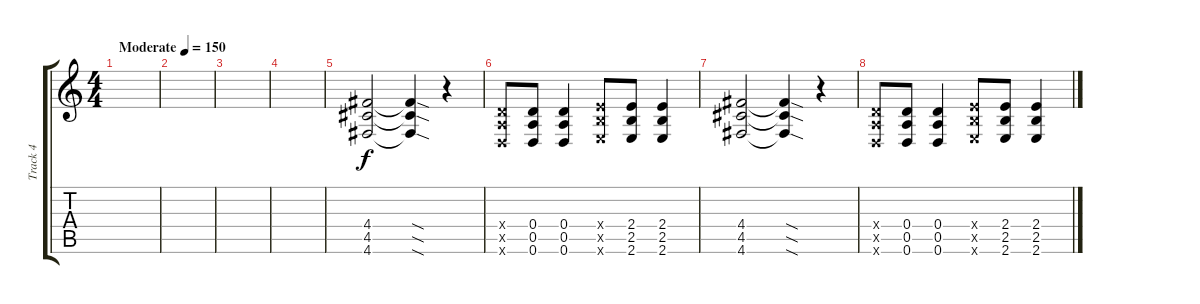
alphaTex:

\track ("Track 4" "Track 4") {instrument distortionguitar}
\staff {score tabs}
\tuning (E4 B3 G3 D3 A2 D2) {hide}
\ts (4 4)
\tempo (150 "Moderate")
\clef g2
\ks c
|
|
|
|
(4.4 4.5 4.6).2 (4.4{sod t} 4.5{sod t} 4.6{sod t}).4 r.4 |
(0.4{x} 0.5{x} 0.6{x}).8 (0.4 0.5 0.6).8 (0.4 0.5 0.6).4 (2.4{x} 2.5{x} 2.6{x}).8 (2.4 2.5 2.6).8 (2.4 2.5 2.6).4 |
(4.4 4.5 4.6).2 (4.4{sod t} 4.5{sod t} 4.6{sod t}).4 r.4 |
(0.4{x} 0.5{x} 0.6{x}).8 (0.4 0.5 0.6).8 (0.4 0.5 0.6).4 (2.4{x} 2.5{x} 2.6{x}).8 (2.4 2.5 2.6).8 (2.4 2.5 2.6).4
